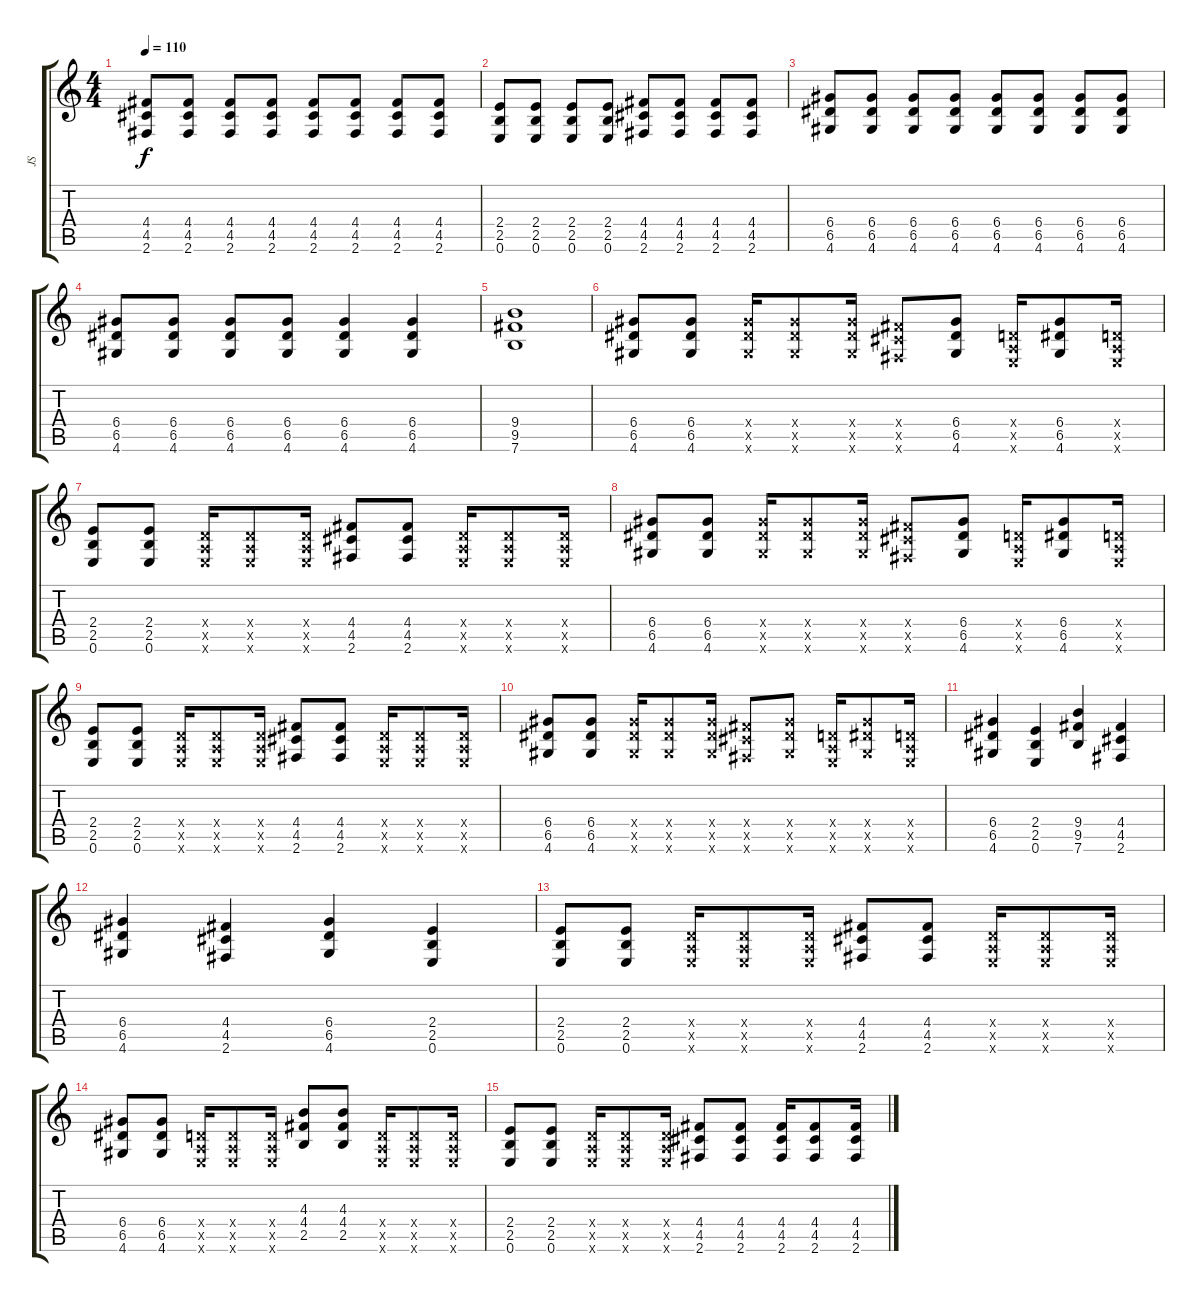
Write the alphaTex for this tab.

\track ("JS" "JS") {instrument overdrivenguitar}
\staff {score tabs}
\tuning (E4 B3 G3 D3 A2 E2) {hide}
\ts (4 4)
\tempo 110
\clef g2
\ks c
(4.4 4.5 2.6).8{dy f} (4.4 4.5 2.6).8 (4.4 4.5 2.6).8 (4.4 4.5 2.6).8 (4.4 4.5 2.6).8 (4.4 4.5 2.6).8 (4.4 4.5 2.6).8 (4.4 4.5 2.6).8 |
(2.4 2.5 0.6).8 (2.4 2.5 0.6).8 (2.4 2.5 0.6).8 (2.4 2.5 0.6).8 (4.4 4.5 2.6).8 (4.4 4.5 2.6).8 (4.4 4.5 2.6).8 (4.4 4.5 2.6).8 |
(6.4 6.5 4.6).8{instrument electricguitarmuted} (6.4 6.5 4.6).8 (6.4 6.5 4.6).8 (6.4 6.5 4.6).8 (6.4 6.5 4.6).8 (6.4 6.5 4.6).8 (6.4 6.5 4.6).8 (6.4 6.5 4.6).8 |
(6.4 6.5 4.6).8{instrument electricguitarmuted} (6.4 6.5 4.6).8 (6.4 6.5 4.6).8 (6.4 6.5 4.6).8 (6.4 6.5 4.6).4 (6.4 6.5 4.6).4 |
(9.4 9.5 7.6).1 |
(6.4 6.5 4.6).8{instrument overdrivenguitar} (6.4 6.5 4.6).8 (6.4{x} 6.5{x} 4.6{x}).16 (6.4{x} 6.5{x} 4.6{x}).8 (6.4{x} 6.5{x} 4.6{x}).16 (4.4{x} 4.5{x} 2.6{x}).8 (6.4 6.5 4.6).8 (0.4{x} 0.5{x} 0.6{x}).16 (6.4 6.5 4.6).8 (0.4{x} 0.5{x} 0.6{x}).16 |
(2.4 2.5 0.6).8 (2.4 2.5 0.6).8 (0.4{x} 0.5{x} 0.6{x}).16 (0.4{x} 0.5{x} 0.6{x}).8 (0.4{x} 0.5{x} 0.6{x}).16 (4.4 4.5 2.6).8 (4.4 4.5 2.6).8 (0.4{x} 0.5{x} 0.6{x}).16 (0.4{x} 0.5{x} 0.6{x}).8 (0.4{x} 0.5{x} 0.6{x}).16 |
(6.4 6.5 4.6).8{instrument overdrivenguitar} (6.4 6.5 4.6).8 (6.4{x} 6.5{x} 4.6{x}).16 (6.4{x} 6.5{x} 4.6{x}).8 (6.4{x} 6.5{x} 4.6{x}).16 (4.4{x} 4.5{x} 2.6{x}).8 (6.4 6.5 4.6).8 (0.4{x} 0.5{x} 0.6{x}).16 (6.4 6.5 4.6).8 (0.4{x} 0.5{x} 0.6{x}).16 |
(2.4 2.5 0.6).8 (2.4 2.5 0.6).8 (0.4{x} 0.5{x} 0.6{x}).16 (0.4{x} 0.5{x} 0.6{x}).8 (0.4{x} 0.5{x} 0.6{x}).16 (4.4 4.5 2.6).8 (4.4 4.5 2.6).8 (0.4{x} 0.5{x} 0.6{x}).16 (0.4{x} 0.5{x} 0.6{x}).8 (0.4{x} 0.5{x} 0.6{x}).16 |
(6.4 6.5 4.6).8{instrument overdrivenguitar} (6.4 6.5 4.6).8 (6.4{x} 6.5{x} 4.6{x}).16 (6.4{x} 6.5{x} 4.6{x}).8 (6.4{x} 6.5{x} 4.6{x}).16 (4.4{x} 4.5{x} 2.6{x}).8 (6.4{x} 6.5{x} 4.6{x}).8 (0.4{x} 0.5{x} 0.6{x}).16 (6.4{x} 6.5{x} 4.6{x}).8 (0.4{x} 0.5{x} 0.6{x}).16 |
(6.4 6.5 4.6).4 (2.4 2.5 0.6).4 (9.4 9.5 7.6).4 (4.4 4.5 2.6).4 |
(6.4 6.5 4.6).4 (4.4 4.5 2.6).4 (6.4 6.5 4.6).4 (2.4 2.5 0.6).4 |
(2.4 2.5 0.6).8 (2.4 2.5 0.6).8 (0.4{x} 0.5{x} 0.6{x}).16 (0.4{x} 0.5{x} 0.6{x}).8 (0.4{x} 0.5{x} 0.6{x}).16 (4.4 4.5 2.6).8 (4.4 4.5 2.6).8 (0.4{x} 0.5{x} 0.6{x}).16 (0.4{x} 0.5{x} 0.6{x}).8 (0.4{x} 0.5{x} 0.6{x}).16 |
(6.4 6.5 4.6).8 (6.4 6.5 4.6).8 (0.4{x} 0.5{x} 0.6{x}).16 (0.4{x} 0.5{x} 0.6{x}).8 (0.4{x} 0.5{x} 0.6{x}).16 (4.3 4.4 2.5).8 (4.3 4.4 2.5).8 (0.4{x} 0.5{x} 0.6{x}).16 (0.4{x} 0.5{x} 0.6{x}).8 (0.4{x} 0.5{x} 0.6{x}).16 |
(2.4 2.5 0.6).8 (2.4 2.5 0.6).8 (0.4{x} 0.5{x} 0.6{x}).16 (0.4{x} 0.5{x} 0.6{x}).8 (0.4{x} 0.5{x} 0.6{x}).16 (4.4 4.5 2.6).8 (4.4 4.5 2.6).8 (4.4 4.5 2.6).16 (4.4 4.5 2.6).8 (4.4 4.5 2.6).16
